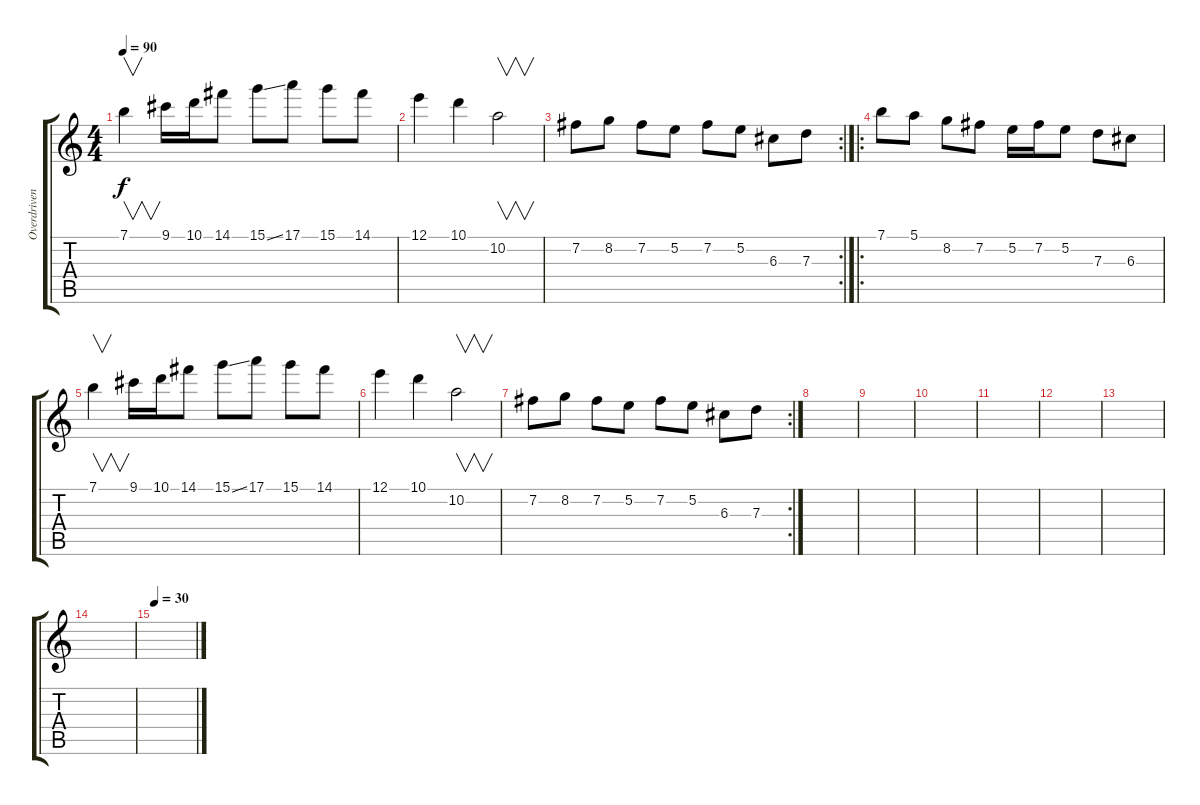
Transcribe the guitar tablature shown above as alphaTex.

\track ("Overdriven Lead" "Overdriven") {instrument overdrivenguitar}
\staff {score tabs}
\tuning (E4 B3 G3 D3 A2 E2) {hide}
\ts (4 4)
\tempo 90
\clef g2
\ks c
7.1.4{v dy f} 9.1.16 10.1.16 14.1.8 15.1{ss}.8 17.1.8 15.1.8 14.1.8 |
12.1.4 10.1.4 10.2.2{v} |
\rc 2
7.2.8 8.2.8 7.2.8 5.2.8 7.2.8 5.2.8 6.3.8 7.3.8 |
\ro
7.1.8 5.1.8 8.2.8 7.2.8 5.2.16 7.2.16 5.2.8 7.3.8 6.3.8 |
7.1.4{v} 9.1.16 10.1.16 14.1.8 15.1{ss}.8 17.1.8 15.1.8 14.1.8 |
12.1.4 10.1.4 10.2.2{v} |
\rc 2
7.2.8 8.2.8 7.2.8 5.2.8 7.2.8 5.2.8 6.3.8 7.3.8 |
|
|
|
|
|
|
|
\tempo 30
